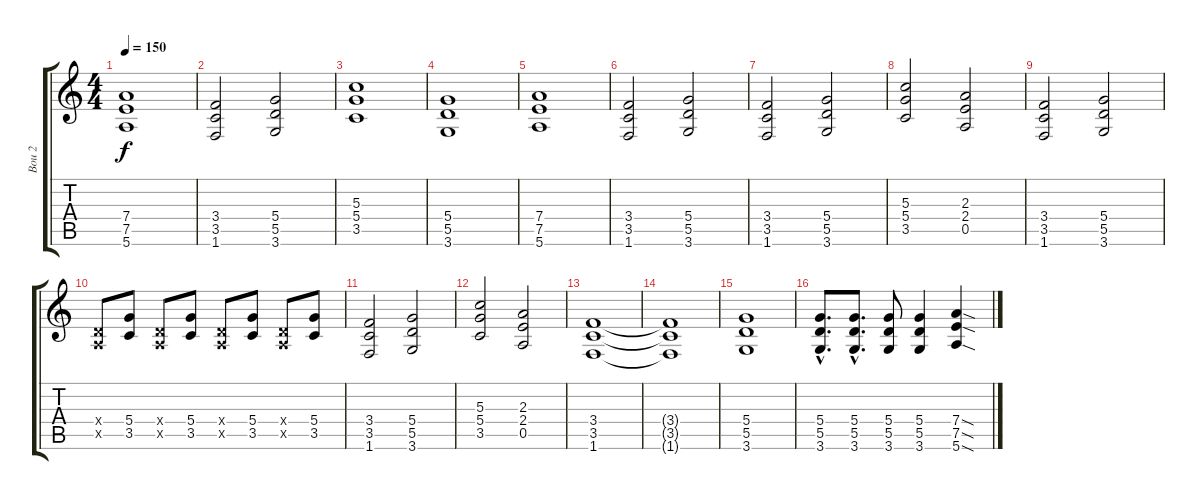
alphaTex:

\track ("Bou 2" "Bou 2") {instrument distortionguitar}
\staff {score tabs}
\tuning (E4 B3 G3 D3 A2 E2) {hide}
\ts (4 4)
\tempo 150
\clef g2
\ks c
(7.4 7.5 5.6).1{dy f} |
(3.4 3.5 1.6).2 (5.4 5.5 3.6).2 |
(5.3 5.4 3.5).1 |
(5.4 5.5 3.6).1 |
(7.4 7.5 5.6).1 |
(3.4 3.5 1.6).2 (5.4 5.5 3.6).2 |
(3.4 3.5 1.6).2 (5.4 5.5 3.6).2 |
(5.3 5.4 3.5).2 (2.3 2.4 0.5).2 |
(3.4 3.5 1.6).2 (5.4 5.5 3.6).2 |
(0.4{x} 0.5{x}).8 (5.4 3.5).8 (0.4{x} 0.5{x}).8 (5.4 3.5).8 (0.4{x} 0.5{x}).8 (5.4 3.5).8 (0.4{x} 0.5{x}).8 (5.4 3.5).8 |
(3.4 3.5 1.6).2 (5.4 5.5 3.6).2 |
(5.3 5.4 3.5).2 (2.3 2.4 0.5).2 |
(3.4 3.5 1.6).1 |
(3.4{t} 3.5{t} 1.6{t}).1 |
(5.4 5.5 3.6).1 |
(5.4{hac} 5.5{hac} 3.6{hac}).8{d} (5.4{hac} 5.5{hac} 3.6{hac}).8{d} (5.4 5.5 3.6).8 (5.4 5.5 3.6).4 (7.4{sod} 7.5{sod} 5.6{sod}).4
